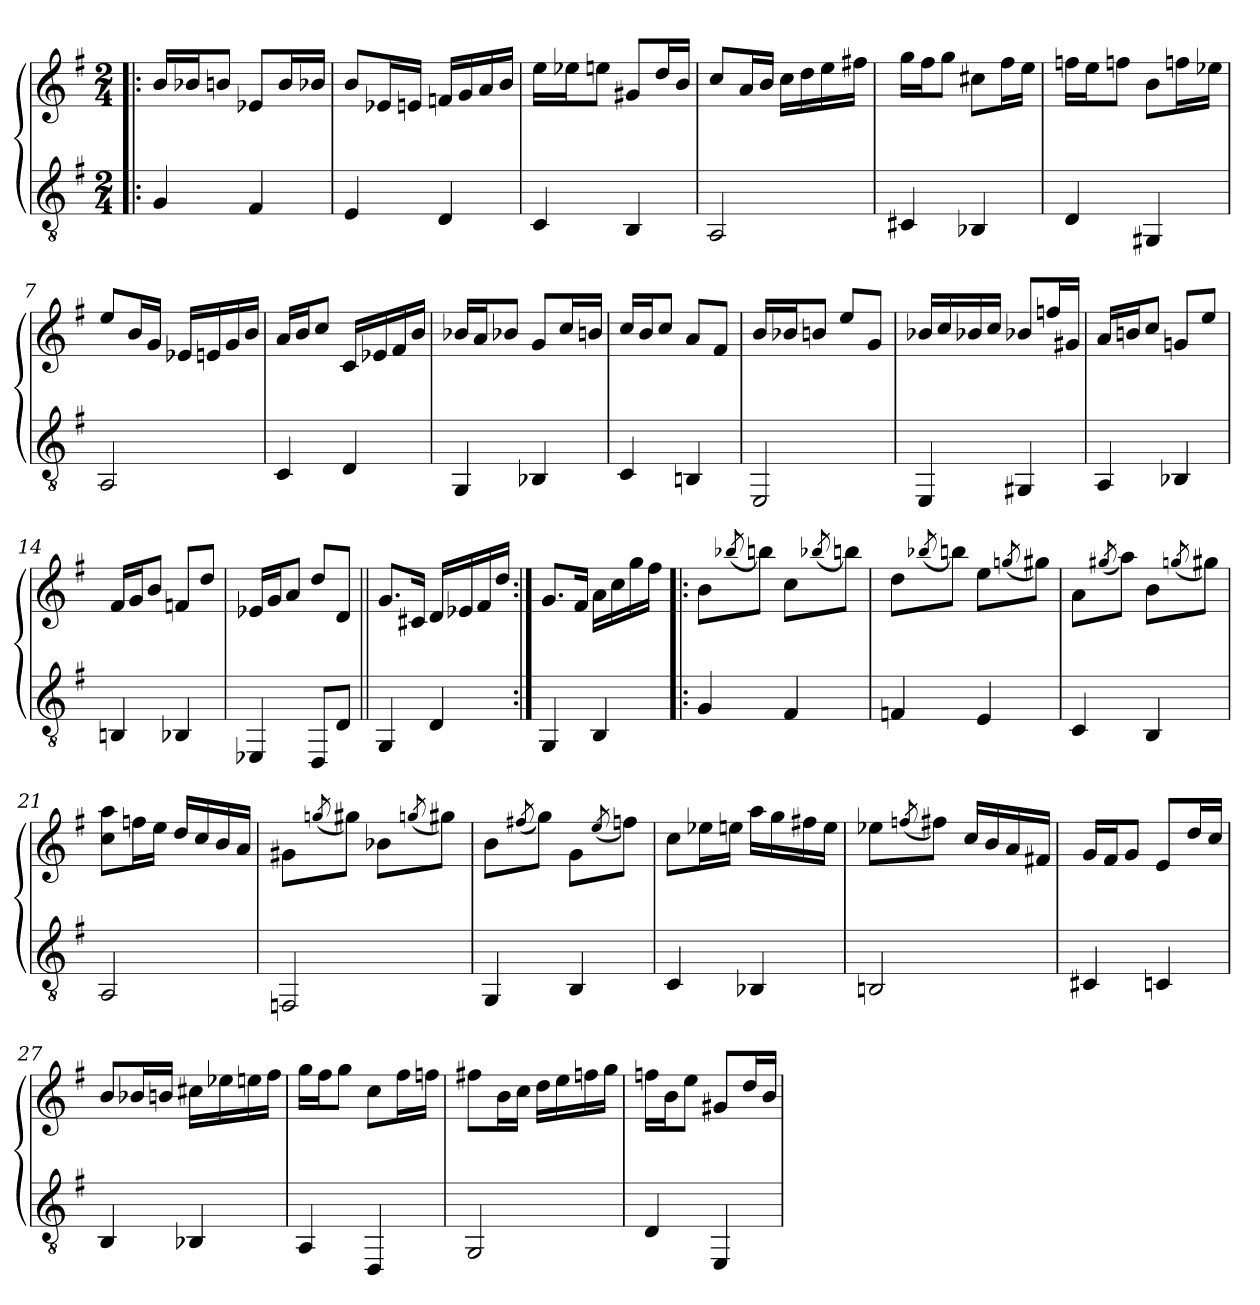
**kern	**kern
*part2	*part1
*staff2	*staff1
*clefGv2	*clefG2
*k[f#]	*k[f#]
*G:	*G:
*M2/4	*M2/4
=1!|:	=1!|:
4G/	16b/LL
.	16b-X/J
.	8bn/J
4F#/	8e-/L
.	16b/L
.	16b-X/JJ
=2	=2
4E/	8b/L
.	16e-X/L
.	16en/JJ
4D/	16fn/LL
.	16g/
.	16a/
.	16b/JJ
=3	=3
4C/	16ee\LL
.	16ee-X\J
.	8een\J
4BB/	8g#X/L
.	16dd/L
.	16b/JJ
=4	=4
2AA/	8cc/L
.	16a/L
.	16b/JJ
.	16cc\LL
.	16dd\
.	16ee\
.	16ff#X\JJ
!!LO:LB:g=z
=5	=5
4C#X/	16gg\LL
.	16ff#\J
.	8gg\J
4BB-X/	8cc#X\L
.	16ff#\L
.	16ee\JJ
=6	=6
4D/	16ffn\LL
.	16ee\J
.	8ffn\J
4GG#X/	8b\L
.	16ffn\L
.	16ee-X\JJ
=7	=7
2AA/	8ee/L
.	16b/L
.	16g/JJ
.	16e-X/LL
.	16en/
.	16g/
.	16b/JJ
=8	=8
4C/	16a/LL
.	16b/J
.	8cc/J
4D/	16c/LL
.	16e-X/
.	16f#/
.	16b/JJ
!!LO:LB:g=z
=9	=9
4GG/	16b-X/LL
.	16a/J
.	8b-X/J
4BB-X/	8g/L
.	16cc/L
.	16bn/JJ
=10	=10
4C/	16cc/LL
.	16b/J
.	8cc/J
4BBn/	8a/L
.	8f#/J
=11	=11
2EE/	16b/LL
.	16b-X/J
.	8bn/J
.	8ee/L
.	8g/J
=12	=12
4EE/	16b-X/LL
.	16cc/
.	16b-X/
.	16cc/JJ
4GG#X/	8b-X/L
.	16ffn/L
.	16g#X/JJ
!!LO:LB:g=z
=13	=13
4AA/	16a/LL
.	16bn/J
.	8cc/J
4BB-X/	8gn/L
.	8ee/J
=14	=14
4BBn/	16f#/LL
.	16g/J
.	8b/J
4BB-X/	8fn/L
.	8dd/J
=15	=15
4EE-X/	16e-X/LL
.	16g/J
.	8a/J
8DD/L	8dd/L
8D/J	8d/J
=16||	=16||
4GG/	8.g/L
.	16c#X/Jk
4D/	16d/LL
.	16e-X/
.	16f#/
.	16dd/JJ
!!LO:LB:g=z
=17:|!	=17:|!
4GG/	8.g/L
.	16f#/Jk
4BB/	16a\LL
.	16cc\
.	16gg\
.	16ff#\JJ
=18!|:	=18!|:
4G/	8b\L
.	(<8qbb-X/
.	8bbn\J)
4F#/	8cc\L
.	(<8qbb-X/
.	8bbn\J)
=19	=19
4Fn/	8dd\L
.	(<8qbb-X/
.	8bbn\J)
4E/	8ee\L
.	(<8qggn/
.	8gg#X\J)
=20	=20
4C/	8a\L
.	(<8qgg#X/
.	8aa\J)
4BB/	8b\L
.	(<8qggn/
.	8gg#X\J)
!!LO:LB:g=z
=21	=21
2AA/	8cc\ 8aa\L
.	16ffn\L
.	16ee\JJ
.	16dd/LL
.	16cc/
.	16b/
.	16a/JJ
=22	=22
2FFn/	8g#X\L
.	(<8qggn/
.	8gg#X\J)
.	8b-X\L
.	(<8qggn/
.	8gg#X\J)
=23	=23
4GG/	8b\L
.	(<8qff#X/
.	8gg\J)
4BB/	8g\L
.	(<8qee/
.	8ffn\J)
=24	=24
4C/	8cc\L
.	16ee-X\L
.	16een\JJ
4BB-X/	16aa\LL
.	16gg\
.	16ff#X\
.	16ee\JJ
!!LO:LB:g=z
=25	=25
2BBn/	8ee-X\L
.	(<8qffn/
.	8ff#X\J)
.	16cc/LL
.	16b/
.	16a/
.	16f#X/JJ
=26	=26
4C#X/	16g/LL
.	16f#/J
.	8g/J
4Cn/	8e/L
.	16dd/L
.	16cc/JJ
=27	=27
4BB/	8b/L
.	16b-X/L
.	16bn/JJ
4BB-X/	16cc#X\LL
.	16ee-X\
.	16een\
.	16ff#\JJ
=28	=28
4AA/	16gg\LL
.	16ff#\J
.	8gg\J
4DD/	8cc\L
.	16ff#\L
.	16ffn\JJ
!!LO:LB:g=z
=29	=29
2GG/	8ff#X\L
.	16b\L
.	16cc\JJ
.	16dd\LL
.	16ee\
.	16ffn\
.	16gg\JJ
=30	=30
4D/	16ffn\LL
.	16b\J
.	8ee\J
4EE/	8g#X/L
.	16dd/L
.	16b/JJ
=	=
*-	*-
